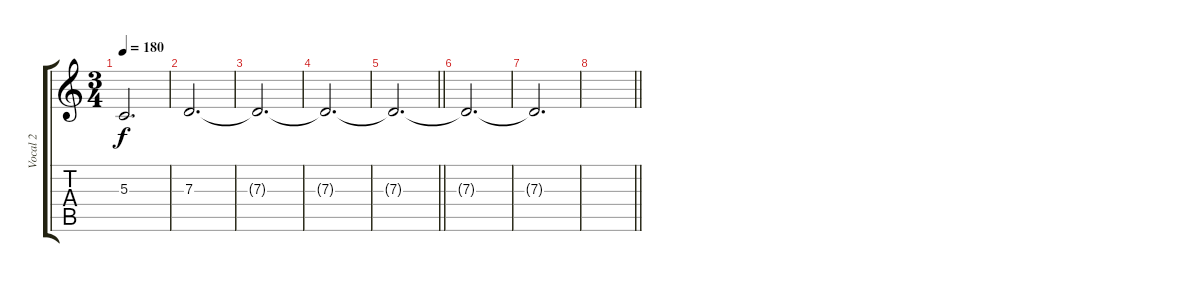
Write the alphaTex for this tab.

\track ("Vocal 2" "Vocal 2") {instrument violin}
\staff {score tabs}
\tuning (E4 B3 G3 D3 A2 E2) {hide}
\ts (3 4)
\tempo 180
\clef g2
\ks c
5.3.2{d dy f} |
7.3.2{d} |
7.3{t}.2{d} |
7.3{t}.2{d} |
\barLineRight lightlight
7.3{t}.2{d} |
7.3{t}.2{d} |
7.3{t}.2{d} |
\barLineRight lightlight
